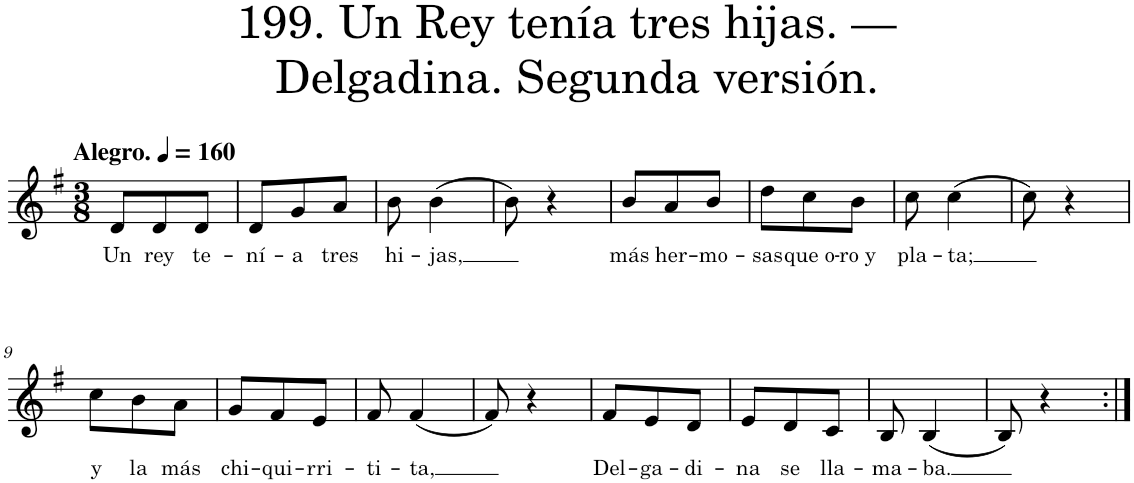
**kern	**text
*part1	*part1
*staff1	*staff1
*I"Piano	*
*I'Pno.	*
*clefG2	*
*k[f#]	*
*M3/8	*
*MM160	*
=1	=1
!LO:TX:a:B:t=Alegro.	!
!	!LO:LY:b
8d/L	Un
!	!LO:LY:b
8d/	rey
!	!LO:LY:b
8d/J	te-
=2	=2
!	!LO:LY:b
8d/L	-ní-
!	!LO:LY:b
8g/	-a
!	!LO:LY:b
8a/J	tres
=3	=3
!	!LO:LY:b
8b\	hi-
!	!LO:LY:b
(4b\	-jas,
=4	=4
8b\)	.
4r	.
=5	=5
!	!LO:LY:b
8b/L	más
!	!LO:LY:b
8a/	her-
!	!LO:LY:b
8b/J	-mo-
=6	=6
!	!LO:LY:b
8dd\L	-sas
!	!LO:LY:b
8cc\	que o-
!	!LO:LY:b
8b\J	-ro y
=7	=7
!	!LO:LY:b
8cc\	pla-
!	!LO:LY:b
(4cc\	-ta;
=8	=8
8cc\)	.
4r	.
!!LO:LB:g=z
=9	=9
!	!LO:LY:b
8cc\L	y
!	!LO:LY:b
8b\	la
!	!LO:LY:b
8a\J	más
=10	=10
!	!LO:LY:b
8g/L	chi-
!	!LO:LY:b
8f#/	-qui-
!	!LO:LY:b
8e/J	-rri-
=11	=11
!	!LO:LY:b
8f#/	-ti-
!	!LO:LY:b
(4f#/	-ta,
=12	=12
8f#/)	.
4r	.
=13	=13
!	!LO:LY:b
8f#/L	Del-
!	!LO:LY:b
8e/	-ga-
!	!LO:LY:b
8d/J	-di-
=14	=14
!	!LO:LY:b
8e/L	-na
!	!LO:LY:b
8d/	se
!	!LO:LY:b
8c/J	lla-
=15	=15
!	!LO:LY:b
8B/	-ma-
!	!LO:LY:b
(4B/	-ba.
=16	=16
8B/)	.
4r	.
=:|!	=:|!
*-	*-
